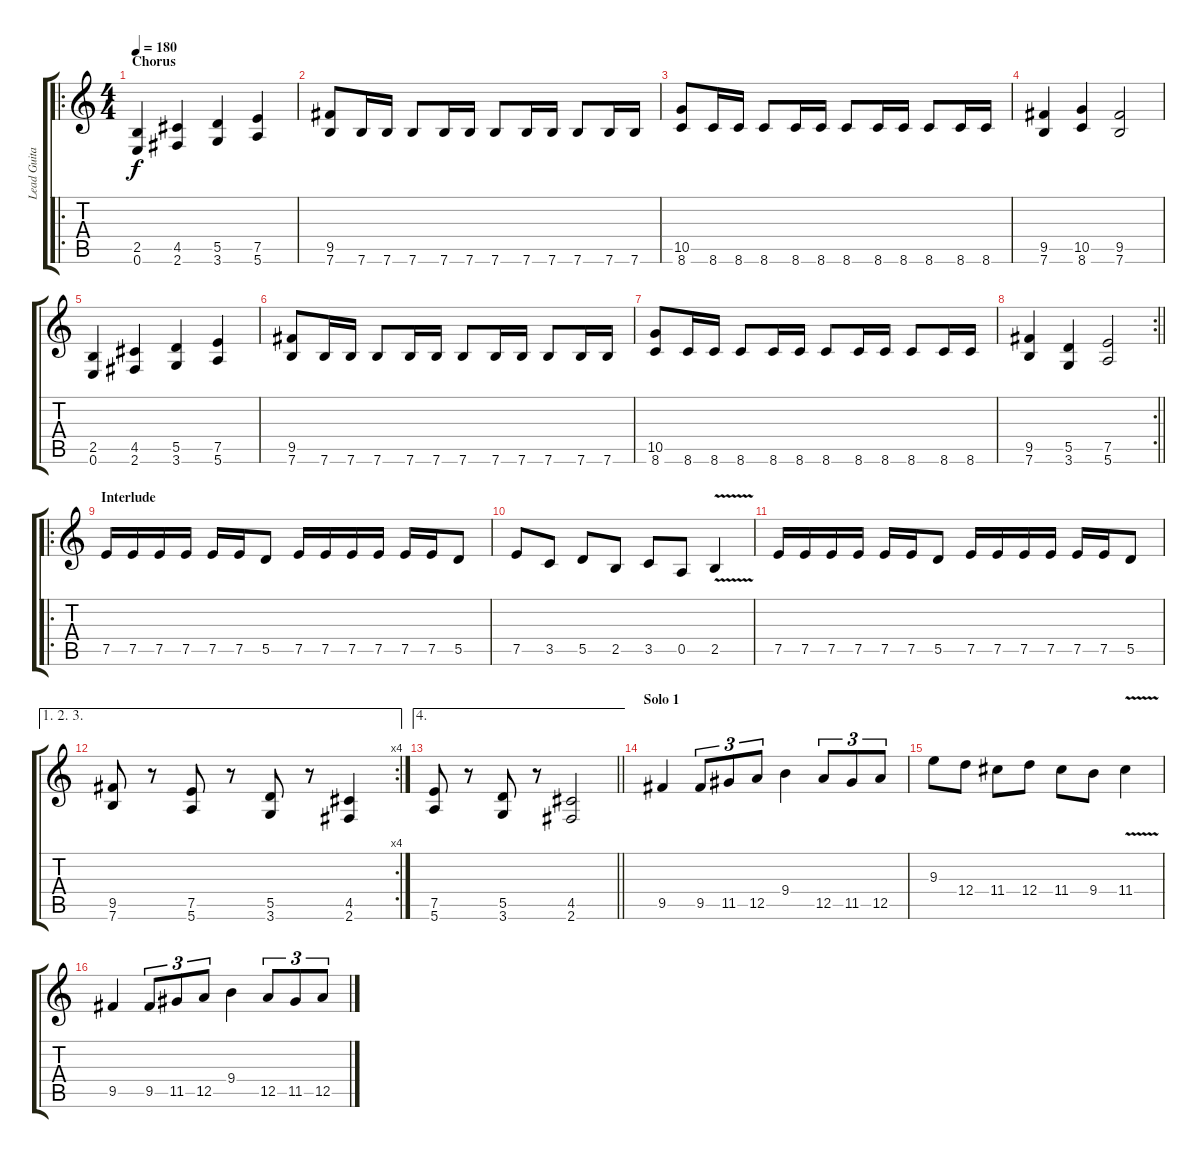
\track ("Lead Guitar" "Lead Guita") {instrument distortionguitar}
\staff {score tabs}
\tuning (E4 B3 G3 D3 A2 E2) {hide}
\ro
\ts (4 4)
\section ("" "Chorus")
\tempo 180
\clef g2
\ks c
(2.5 0.6).4{dy f} (4.5 2.6).4 (5.5 3.6).4 (7.5 5.6).4 |
(9.5 7.6).8 7.6.16 7.6.16 7.6.8 7.6.16 7.6.16 7.6.8 7.6.16 7.6.16 7.6.8 7.6.16 7.6.16 |
(10.5 8.6).8 8.6.16 8.6.16 8.6.8 8.6.16 8.6.16 8.6.8 8.6.16 8.6.16 8.6.8 8.6.16 8.6.16 |
(9.5 7.6).4 (10.5 8.6).4 (9.5 7.6).2 |
(2.5 0.6).4 (4.5 2.6).4 (5.5 3.6).4 (7.5 5.6).4 |
(9.5 7.6).8 7.6.16 7.6.16 7.6.8 7.6.16 7.6.16 7.6.8 7.6.16 7.6.16 7.6.8 7.6.16 7.6.16 |
(10.5 8.6).8 8.6.16 8.6.16 8.6.8 8.6.16 8.6.16 8.6.8 8.6.16 8.6.16 8.6.8 8.6.16 8.6.16 |
\rc 2
\barLineRight lightlight
(9.5 7.6).4 (5.5 3.6).4 (7.5 5.6).2 |
\ro
\section ("" "Interlude")
7.5.16 7.5.16 7.5.16 7.5.16 7.5.16 7.5.16 5.5.8 7.5.16 7.5.16 7.5.16 7.5.16 7.5.16 7.5.16 5.5.8 |
7.5.8 3.5.8 5.5.8 2.5.8 3.5.8 0.5.8 2.5{v}.4 |
7.5.16 7.5.16 7.5.16 7.5.16 7.5.16 7.5.16 5.5.8 7.5.16 7.5.16 7.5.16 7.5.16 7.5.16 7.5.16 5.5.8 |
\ae (1 2 3)
\rc 4
(9.5 7.6).8 r.8 (7.5 5.6).8 r.8 (5.5 3.6).8 r.8 (4.5 2.6).4 |
\ae 4
\barLineRight lightlight
(7.5 5.6).8 r.8 (5.5 3.6).8 r.8 (4.5 2.6).2 |
\section ("" "Solo 1")
9.5.4 9.5.8{tu (3 2)} 11.5.8{tu (3 2)} 12.5.8{tu (3 2)} 9.4.4 12.5.8{tu (3 2)} 11.5.8{tu (3 2)} 12.5.8{tu (3 2)} |
9.3.8 12.4.8 11.4.8 12.4.8 11.4.8 9.4.8 11.4{v}.4 |
9.5.4 9.5.8{tu (3 2)} 11.5.8{tu (3 2)} 12.5.8{tu (3 2)} 9.4.4 12.5.8{tu (3 2)} 11.5.8{tu (3 2)} 12.5.8{tu (3 2)}
